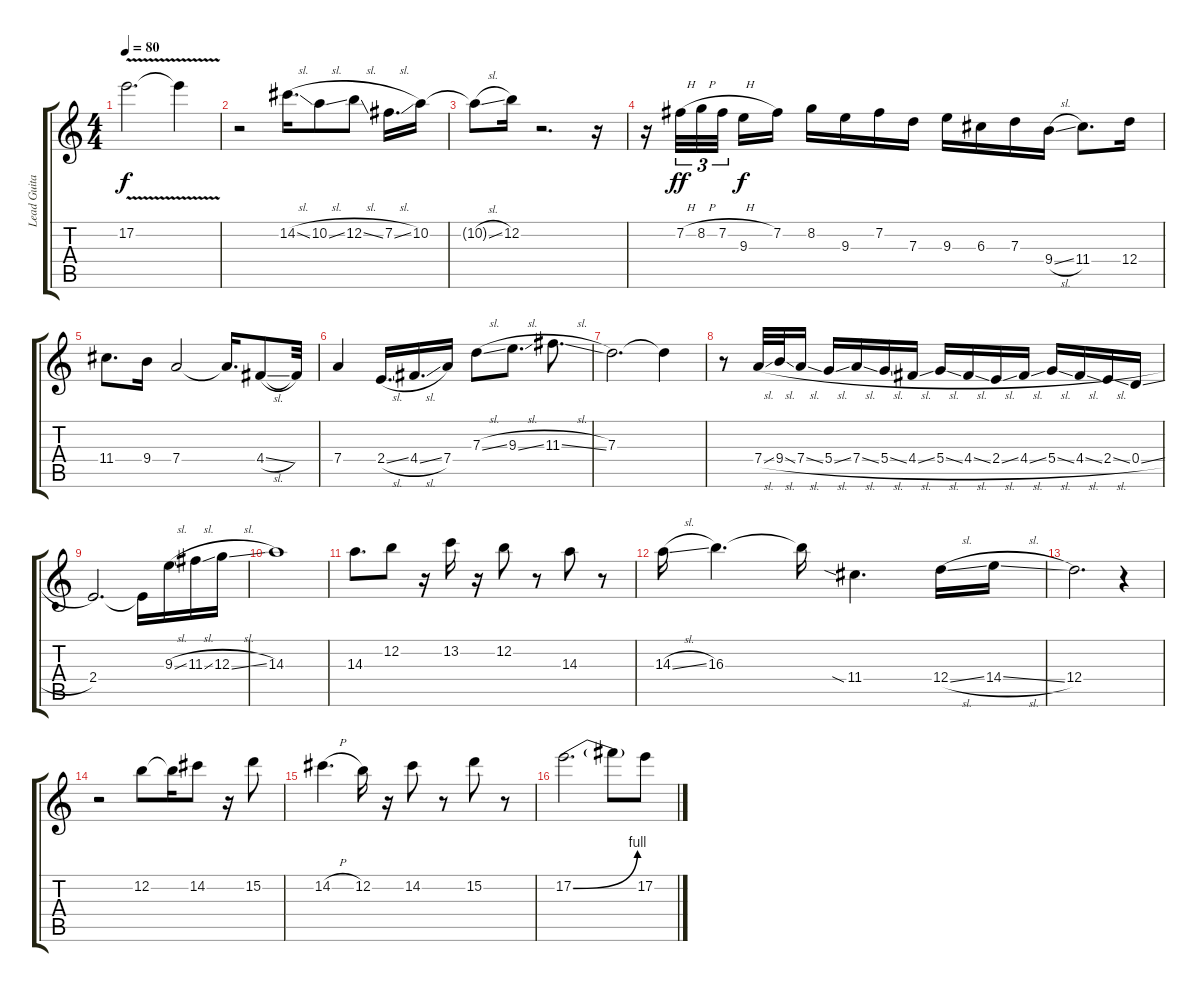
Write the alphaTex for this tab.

\track ("Lead Guitar" "Lead Guita") {instrument distortionguitar}
\staff {score tabs}
\tuning (E4 B3 G3 D3 A2 E2) {hide}
\ts (4 4)
\tempo 80
\clef g2
\ks c
17.2{v}.2{d dy f} 17.2{t}.4 |
r.2 14.2{sl}.16{d} 10.2{sl}.8 12.2{sl}.8 7.2{sl}.16{d} 10.2.16 |
10.2{sl t}.8 12.2.16 r.2{d} r.16 |
r.16 7.2{h}.32{tu (3 2) dy ff} 8.2{h}.32{tu (3 2)} 7.2{h}.32{tu (3 2) beam splitsecondary} 9.3.16{dy f} 7.2.16 8.2.16 9.3.16 7.2.16 7.3.16 9.3.16 6.3.16 7.3.16 9.4{sl}.16 11.4.8{d} 12.4.16 |
11.4.8{d} 9.4.16 7.4.2 7.4{t}.16{d} 4.4{sl}.8 4.4{t}.32 |
7.4.4 2.4{sl}.16{d} 4.4{sl}.16{d} 7.4.16 7.3{sl}.8 9.3{sl}.8{d} 11.3{sl}.8{d} |
7.3.2{d} 7.3{t}.4 |
r.8 7.4{sl}.32 9.4{sl}.32 7.4{sl}.16 5.4{sl}.16 7.4{sl}.16 5.4{sl}.16 4.4{sl}.16 5.4{sl}.16 4.4{sl}.16 2.4{sl}.16 4.4{sl}.16 5.4{sl}.16 4.4{sl}.16 2.4{sl}.16 0.4{sl}.16 |
2.4.2{d} 2.4{t}.16 9.3{sl}.16 11.3{sl}.16 12.3{sl}.16 |
14.3.1 |
14.3.8{d} 12.2.8 r.16 13.2.16 r.16 12.2.8 r.8 14.3.8 r.8 |
14.3{sl}.16 16.3.4{d} 16.3{t}.16 11.4{sia}.4{d} 12.4{sl}.16 14.4{sl}.16 |
12.4.2{d} r.4 |
r.2 12.2.8 12.2{t}.16 14.2.8 r.16 15.2.8 |
14.2{h}.4{d} 12.2.16 r.16 14.2.8 r.8 15.2.8 r.8 |
17.2{be (bend 0 0 60 4)}.2{d} 17.2{t}.8 17.2.8
